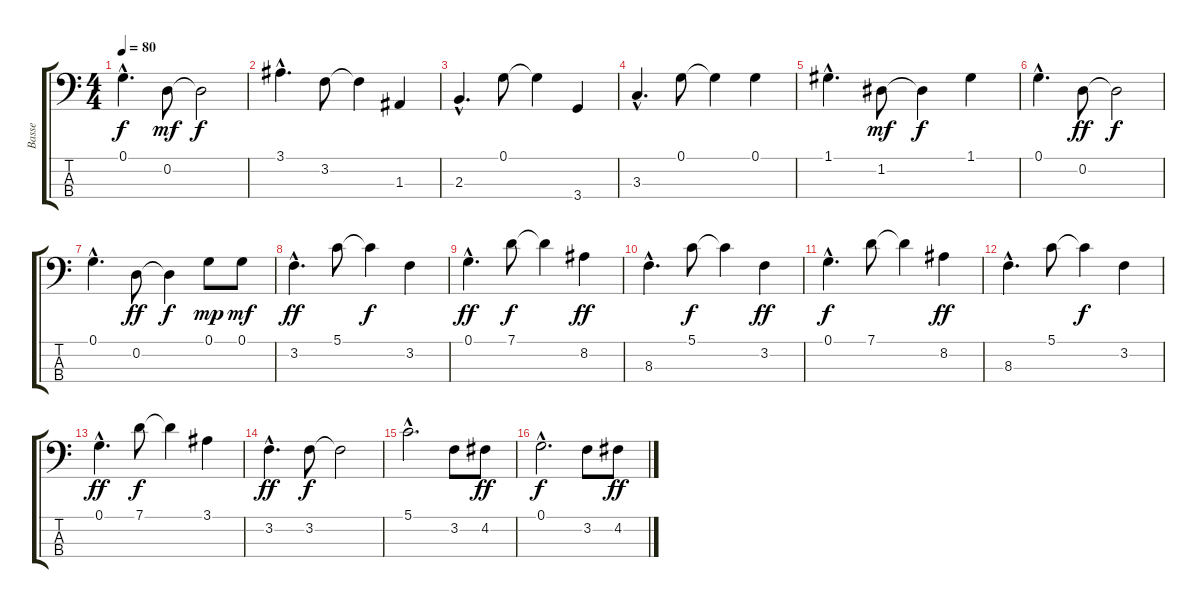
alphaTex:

\track ("Basse" "Basse") {instrument electricbassfinger}
\staff {score tabs}
\tuning (G2 D2 A1 E1) {hide}
\ts (4 4)
\tempo 80
\clef f4
\ks c
0.1{hac}.4{d dy f} 0.2.8{dy mf} 0.2{t}.2{dy f} |
3.1{hac}.4{d} 3.2.8 3.2{t}.4 1.3.4 |
2.3{hac}.4{d} 0.1.8 0.1{t}.4 3.4.4 |
3.3{hac}.4{d} 0.1.8 0.1{t}.4 0.1.4 |
1.1{hac}.4{d} 1.2.8{dy mf} 1.2{t}.4{dy f} 1.1.4 |
0.1{hac}.4{d} 0.2.8{dy ff} 0.2{t}.2{dy f} |
0.1{hac}.4{d} 0.2.8{dy ff} 0.2{t}.4{dy f} 0.1.8{dy mp} 0.1.8{dy mf} |
3.2{hac}.4{d dy ff} 5.1.8 5.1{t}.4{dy f} 3.2.4 |
0.1{hac}.4{d dy ff} 7.1.8{dy f} 7.1{t}.4 8.2.4{dy ff} |
8.3{hac}.4{d} 5.1.8{dy f} 5.1{t}.4 3.2.4{dy ff} |
0.1{hac}.4{d dy f} 7.1.8 7.1{t}.4 8.2.4{dy ff} |
8.3{hac}.4{d} 5.1.8 5.1{t}.4{dy f} 3.2.4 |
0.1{hac}.4{d dy ff} 7.1.8{dy f} 7.1{t}.4 3.1.4 |
3.2{hac}.4{d dy ff} 3.2.8{dy f} 3.2{t}.2 |
5.1{hac}.2{d} 3.2.8 4.2.8{dy ff} |
0.1{hac}.2{d dy f} 3.2.8 4.2.8{dy ff}
